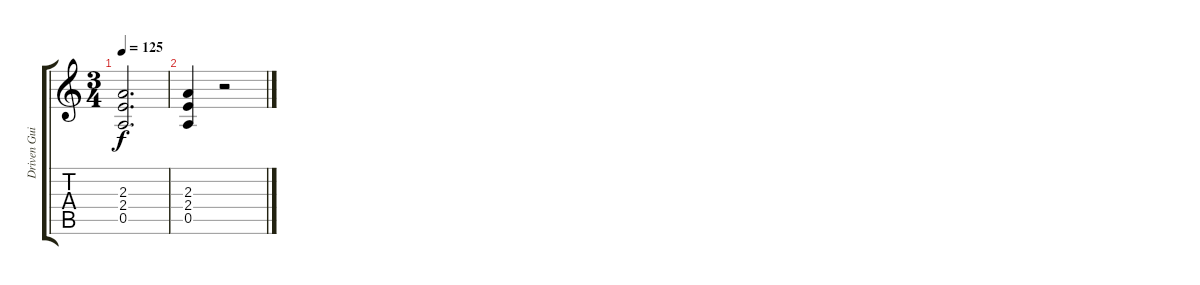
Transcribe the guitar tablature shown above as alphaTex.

\track ("Driven Guitar 1" "Driven Gui") {instrument overdrivenguitar}
\staff {score tabs}
\tuning (E4 B3 G3 D3 A2 E2) {hide}
\ts (3 4)
\tempo 125
\clef g2
\ks c
(2.3{t} 2.4{t} 0.5{t}).2{d dy f} |
(2.3 2.4 0.5).4 r.2
